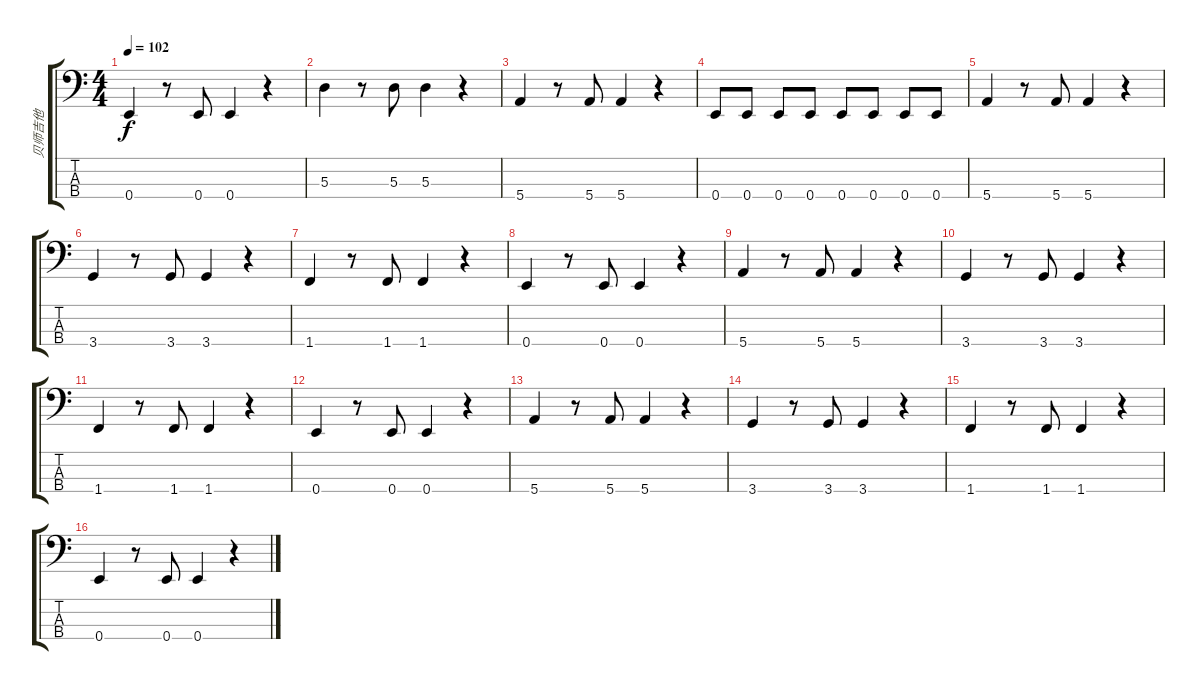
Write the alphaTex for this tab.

\track ("贝师吉他" "贝师吉他") {instrument electricbassfinger}
\staff {score tabs}
\tuning (G2 D2 A1 E1) {hide}
\ts (4 4)
\tempo 102
\clef f4
\ks c
0.4.4{dy f} r.8 0.4.8 0.4.4 r.4 |
5.3.4 r.8 5.3.8 5.3.4 r.4 |
5.4.4 r.8 5.4.8 5.4.4 r.4 |
0.4.8 0.4.8 0.4.8 0.4.8 0.4.8 0.4.8 0.4.8 0.4.8 |
5.4.4 r.8 5.4.8 5.4.4 r.4 |
3.4.4 r.8 3.4.8 3.4.4 r.4 |
1.4.4 r.8 1.4.8 1.4.4 r.4 |
0.4.4 r.8 0.4.8 0.4.4 r.4 |
5.4.4 r.8 5.4.8 5.4.4 r.4 |
3.4.4 r.8 3.4.8 3.4.4 r.4 |
1.4.4 r.8 1.4.8 1.4.4 r.4 |
0.4.4 r.8 0.4.8 0.4.4 r.4 |
5.4.4 r.8 5.4.8 5.4.4 r.4 |
3.4.4 r.8 3.4.8 3.4.4 r.4 |
1.4.4 r.8 1.4.8 1.4.4 r.4 |
0.4.4 r.8 0.4.8 0.4.4 r.4
